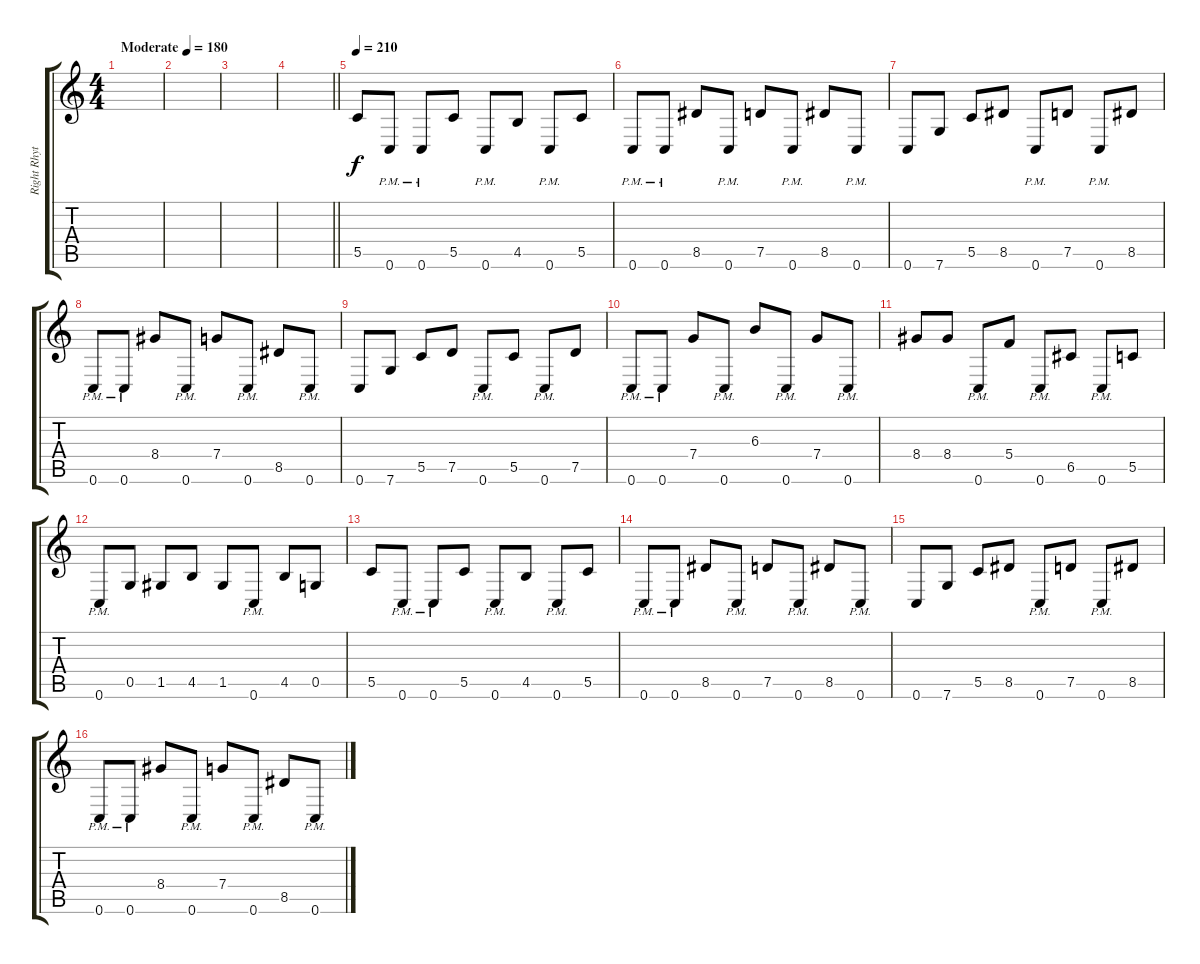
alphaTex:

\track ("Right Rhythm" "Right Rhyt") {instrument distortionguitar}
\staff {score tabs}
\tuning (D4 A3 F3 C3 G2 C2) {hide}
\ts (4 4)
\tempo (180 "Moderate")
\clef g2
\ks c
|
|
|
\barLineRight lightlight
|
\section ("" "")
\tempo 210
5.5.8 0.6{pm}.8 0.6{pm}.8 5.5.8 0.6{pm}.8 4.5.8 0.6{pm}.8 5.5.8 |
0.6{pm}.8 0.6{pm}.8 8.5.8 0.6{pm}.8 7.5.8 0.6{pm}.8 8.5.8 0.6{pm}.8 |
0.6.8 7.6.8 5.5.8 8.5.8 0.6{pm}.8 7.5.8 0.6{pm}.8 8.5.8 |
0.6{pm}.8 0.6{pm}.8 8.4.8 0.6{pm}.8 7.4.8 0.6{pm}.8 8.5.8 0.6{pm}.8 |
0.6.8 7.6.8 5.5.8 7.5.8 0.6{pm}.8 5.5.8 0.6{pm}.8 7.5.8 |
0.6{pm}.8 0.6{pm}.8 7.4.8 0.6{pm}.8 6.3.8 0.6{pm}.8 7.4.8 0.6{pm}.8 |
8.4.8 8.4.8 0.6{pm}.8 5.4.8 0.6{pm}.8 6.5.8 0.6{pm}.8 5.5.8 |
0.6{pm}.8 0.5.8 1.5.8 4.5.8 1.5.8 0.6{pm}.8 4.5.8 0.5.8 |
5.5.8 0.6{pm}.8 0.6{pm}.8 5.5.8 0.6{pm}.8 4.5.8 0.6{pm}.8 5.5.8 |
0.6{pm}.8 0.6{pm}.8 8.5.8 0.6{pm}.8 7.5.8 0.6{pm}.8 8.5.8 0.6{pm}.8 |
0.6.8 7.6.8 5.5.8 8.5.8 0.6{pm}.8 7.5.8 0.6{pm}.8 8.5.8 |
0.6{pm}.8 0.6{pm}.8 8.4.8 0.6{pm}.8 7.4.8 0.6{pm}.8 8.5.8 0.6{pm}.8
